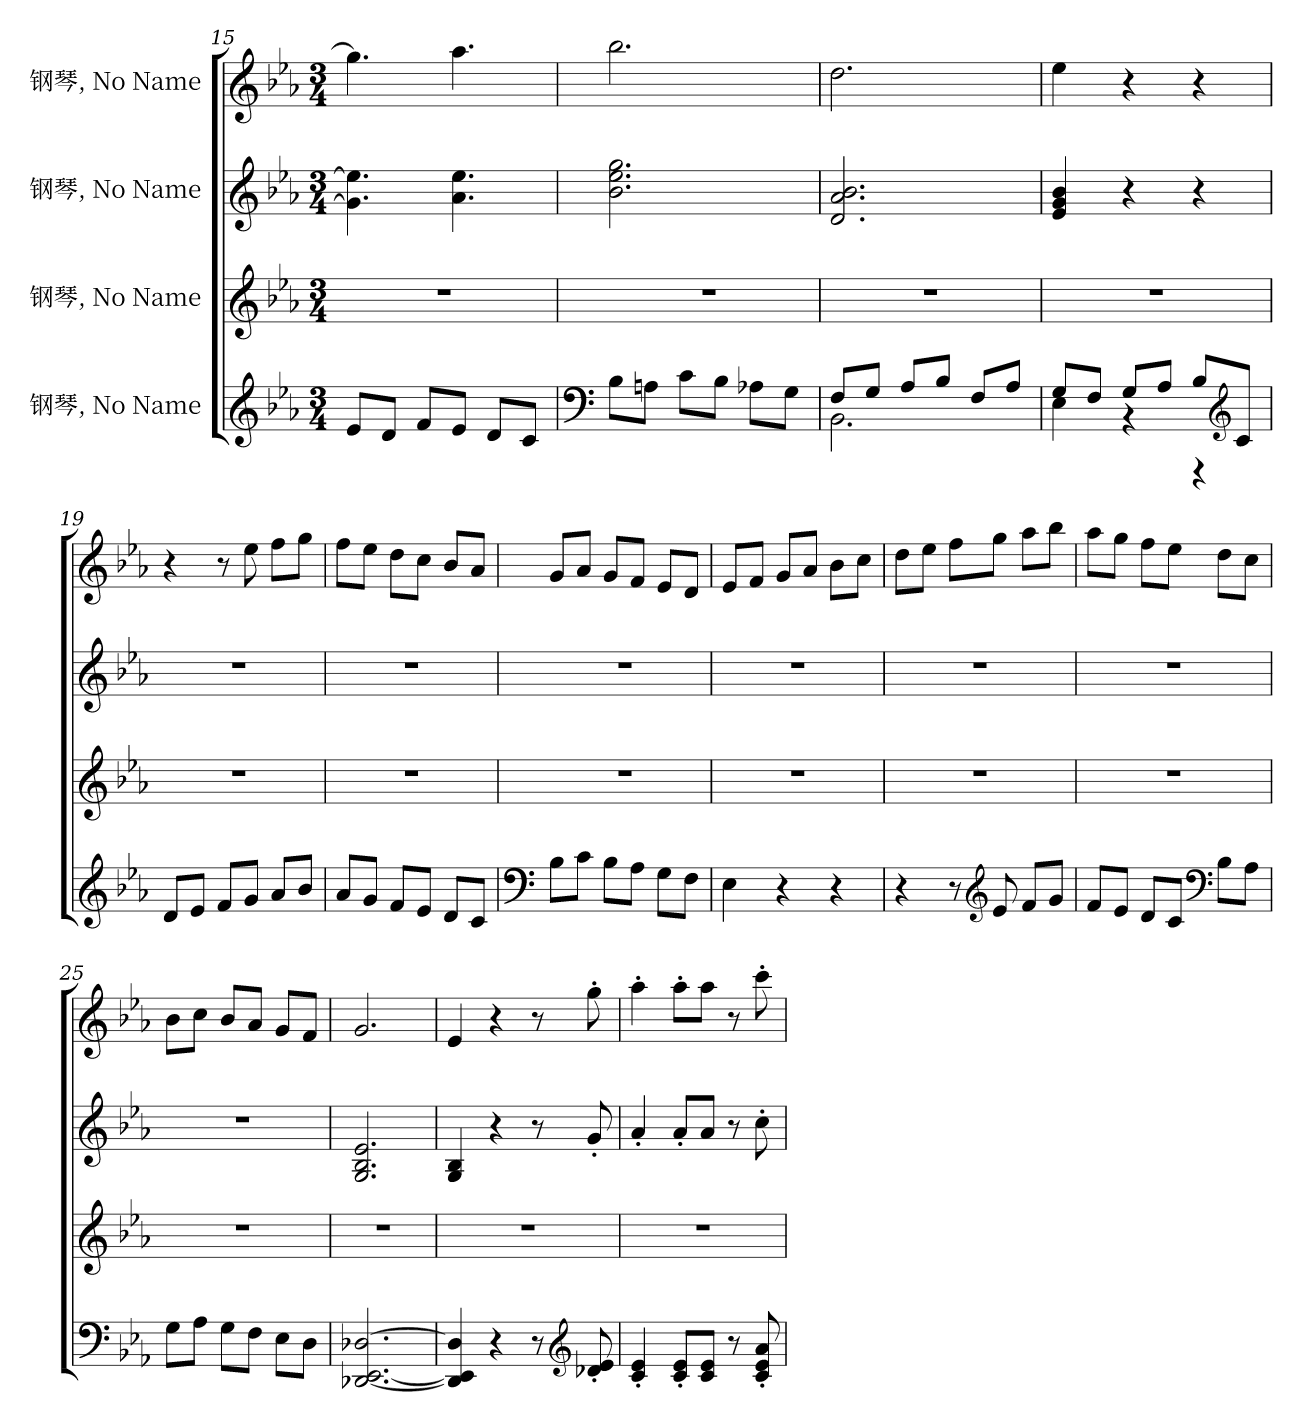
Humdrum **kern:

**kern	**kern	**kern	**kern
*part4	*part3	*part2	*part1
*staff4	*staff3	*staff2	*staff1
*I"钢琴, No Name	*I"钢琴, No Name	*I"钢琴, No Name	*I"钢琴, No Name
*clefG2	*clefG2	*clefG2	*clefG2
*k[b-e-a-]	*k[b-e-a-]	*k[b-e-a-]	*k[b-e-a-]
*M3/4	*M3/4	*M3/4	*M3/4
=15	=15	=15	=15
8e-/L	2.r	4.g\] 4.ee-\]	4.gg\]
8d/J	.	.	.
8f/L	.	.	.
8e-/J	.	4.a-\ 4.ee-\	4.aa-\
8d/L	.	.	.
8c/J	.	.	.
=16	=16	=16	=16
*clefF4	*	*	*
8B-\L	2.r	2.b-\ 2.ee-\ 2.gg\	2.bb-\
8An\J	.	.	.
8c\L	.	.	.
8B-\J	.	.	.
8A-X\L	.	.	.
8G\J	.	.	.
!!LO:PB:g=z
=17	=17	=17	=17
*	*	*	*MM185
*^	*	*	*
8F/L	2.BB-\	2.r	2.d/ 2.a-/ 2.b-/	2.dd\
8G/J	.	.	.	.
8A-/L	.	.	.	.
8B-/J	.	.	.	.
8F/L	.	.	.	.
8A-/J	.	.	.	.
=18	=18	=18	=18	=18
8G/L	4E-\	2.r	4e-/ 4g/ 4b-/	4ee-\
8F/J	.	.	.	.
8G/L	4r	.	4r	4r
8A-/J	.	.	.	.
8B-/L	4r	.	4r	4r
*clefG2	*	*	*	*
8c/J	.	.	.	.
*v	*v	*	*	*
=19	=19	=19	=19
8d/L	2.r	2.r	4r
8e-/J	.	.	.
8f/L	.	.	8r
8g/J	.	.	8ee-\
8a-/L	.	.	8ff\L
8b-/J	.	.	8gg\J
=20	=20	=20	=20
8a-/L	2.r	2.r	8ff\L
8g/J	.	.	8ee-\J
8f/L	.	.	8dd\L
8e-/J	.	.	8cc\J
8d/L	.	.	8b-/L
8c/J	.	.	8a-/J
=21	=21	=21	=21
*clefF4	*	*	*
8B-\L	2.r	2.r	8g/L
8c\J	.	.	8a-/J
8B-\L	.	.	8g/L
8A-\J	.	.	8f/J
8G\L	.	.	8e-/L
8F\J	.	.	8d/J
!!LO:LB:g=z
=22	=22	=22	=22
4E-\	2.r	2.r	8e-/L
.	.	.	8f/J
4r	.	.	8g/L
.	.	.	8a-/J
4r	.	.	8b-\L
.	.	.	8cc\J
=23	=23	=23	=23
4r	2.r	2.r	8dd\L
.	.	.	8ee-\J
8r	.	.	8ff\L
*clefG2	*	*	*
8e-/	.	.	8gg\J
8f/L	.	.	8aa-\L
8g/J	.	.	8bb-\J
=24	=24	=24	=24
8f/L	2.r	2.r	8aa-\L
8e-/J	.	.	8gg\J
8d/L	.	.	8ff\L
8c/J	.	.	8ee-\J
*clefF4	*	*	*
8B-\L	.	.	8dd\L
8A-\J	.	.	8cc\J
=25	=25	=25	=25
8G\L	2.r	2.r	8b-\L
8A-\J	.	.	8cc\J
8G\L	.	.	8b-/L
8F\J	.	.	8a-/J
8E-\L	.	.	8g/L
*	*	*	*MM183
8D\J	.	.	8f/J
=26	=26	=26	=26
*	*	*	*MM185
[2.DD-X/ [2.EE-/ [2.D-X/	2.r	2.G/ 2.B-/ 2.e-/	2.g/
!!LO:LB:g=z
=27	=27	=27	=27
4DD-/] 4EE-/] 4D-/]	2.r	4G/ 4B-/	4e-/
4r	.	4r	4r
8r	.	8r	8r
*clefG2	*	*	*
8d-X/' 8e-/'	.	8g'/	8gg'\
=28	=28	=28	=28
4c/' 4e-/'	2.r	4a-'/	4aa-'\
8c/' 8e-/'L	.	8a-'/L	8aa-'\L
8c/ 8e-/J	.	8a-/J	8aa-\J
8r	.	8r	8r
8c/' 8e-/' 8a-/'	.	8cc'\	8ccc'\
=	=	=	=
*-	*-	*-	*-
